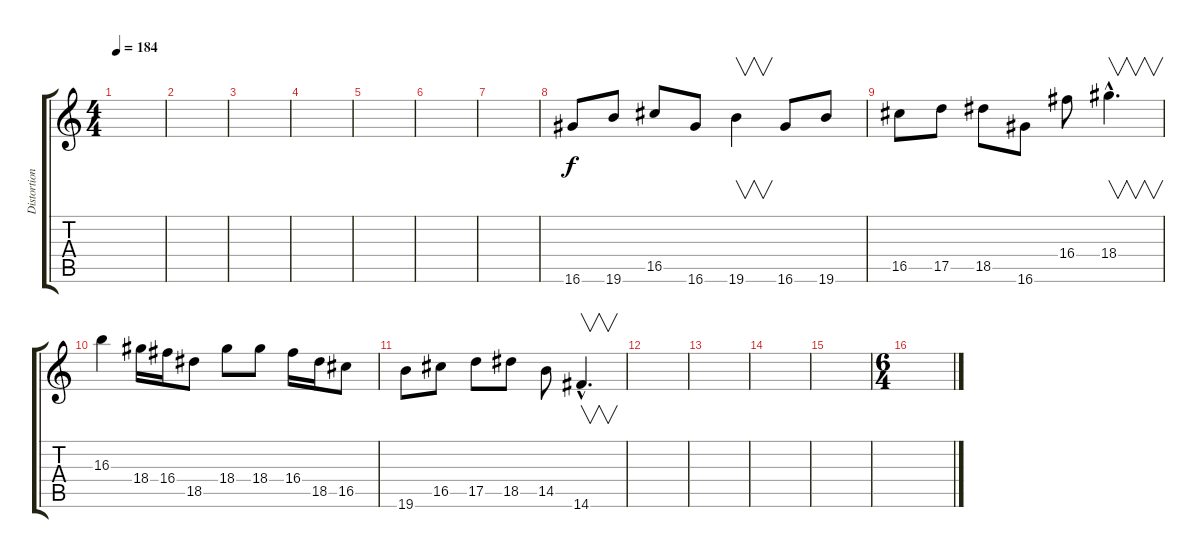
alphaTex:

\track ("Distortion Guitar" "Distortion") {instrument distortionguitar}
\staff {score tabs}
\tuning (E4 B3 G3 D3 A2 E2) {hide}
\ts (4 4)
\tempo 184
\clef g2
\ks c
|
|
|
|
|
|
|
16.6.8 19.6.8 16.5.8 16.6.8 19.6.4{v} 16.6.8 19.6.8 |
16.5.8 17.5.8 18.5.8 16.6.8 16.4.8 18.4{hac}.4{v d} |
16.3.4 18.4.16 16.4.16 18.5.8 18.4.8 18.4.8 16.4.16 18.5.16 16.5.8 |
19.6.8 16.5.8 17.5.8 18.5.8 14.5.8 14.6{hac}.4{v d} |
|
|
|
|
\ts (6 4)
